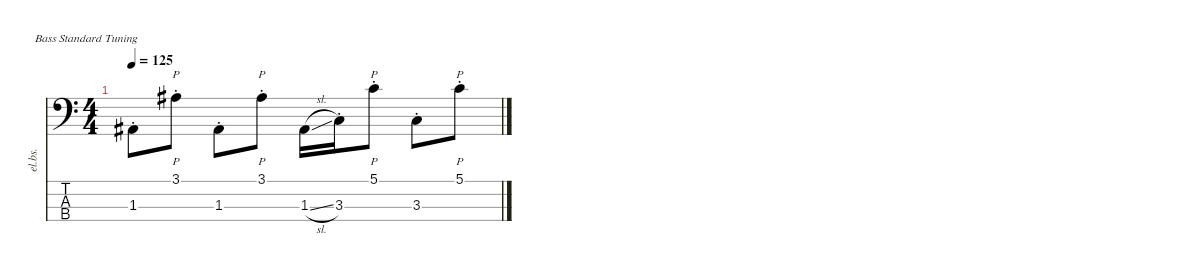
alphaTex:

\defaultSystemsLayout 4
\hideDynamics
\bracketExtendMode nobrackets
\otherSystemsTrackNameOrientation horizontal
\track ("Bass" "el.bs.") {instrument slapbass1}
\staff {score tabs}
\tuning (G2 D2 A1 E1)
\ts (4 4)
\tempo 125
\clef f4
\ks c
1.3{st acc #}.8{dy f beam Down} 3.1{st acc #}.8{p beam Down} 1.3{st acc #}.8{beam Down} 3.1{st acc #}.8{p beam Down} 1.3{sl acc #}.16{beam Down} 3.3{st}.16{beam Down} 5.1{st}.8{p beam Down} 3.3{st}.8{beam Down} 5.1{st}.8{p beam Down}
